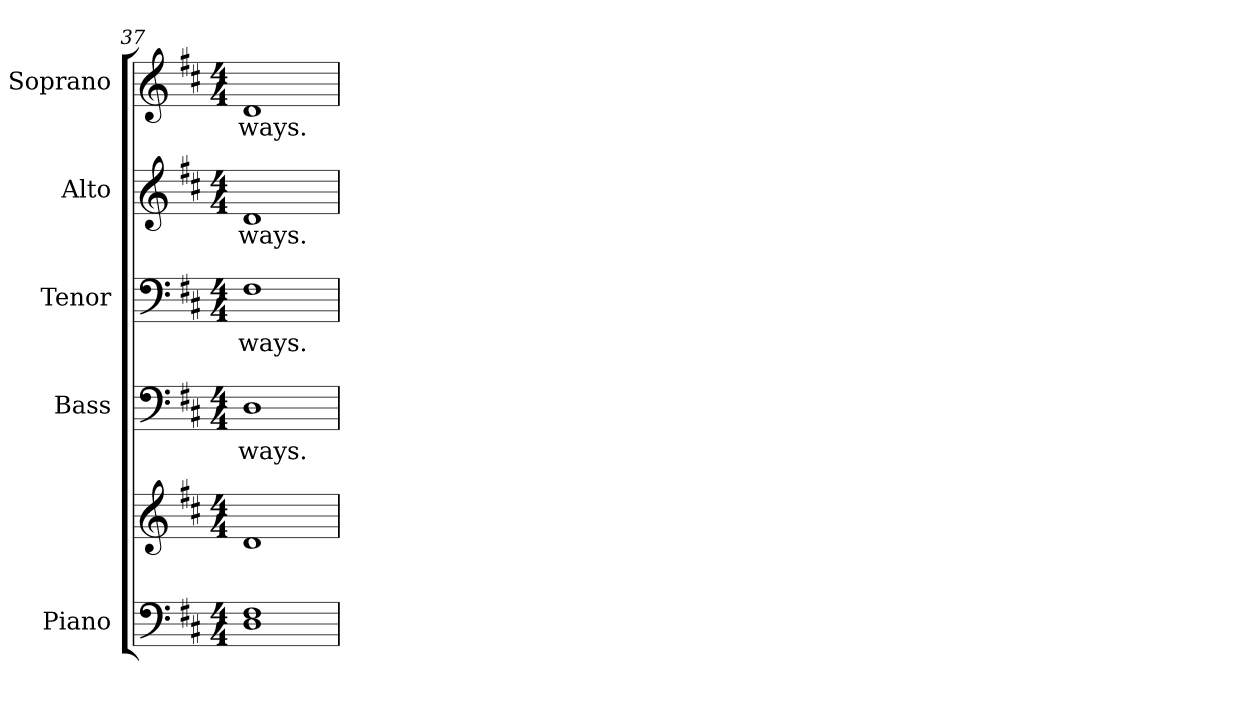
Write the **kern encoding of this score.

**kern	**kern	**kern	**text	**kern	**text	**kern	**text	**kern	**text
*part5	*part5	*part4	*part4	*part3	*part3	*part2	*part2	*part1	*part1
*staff6	*staff5	*staff4	*staff4	*staff3	*staff3	*staff2	*staff2	*staff1	*staff1
*I"Piano	*	*I"Bass	*	*I"Tenor	*	*I"Alto	*	*I"Soprano	*
*I'Pno.	*	*I'B.	*	*I'T.	*	*I'A.	*	*I'S.	*
*clefF4	*clefG2	*clefF4	*	*clefF4	*	*clefG2	*	*clefG2	*
*k[f#c#]	*k[f#c#]	*k[f#c#]	*	*k[f#c#]	*	*k[f#c#]	*	*k[f#c#]	*
*D:	*D:	*D:	*	*D:	*	*D:	*	*D:	*
*M4/4	*M4/4	*M4/4	*	*M4/4	*	*M4/4	*	*M4/4	*
=37	=37	=37	=37	=37	=37	=37	=37	=37	=37
!	!	!	!LO:LY:b:color=#000000	!	!	!	!	!	!
!	!	!	!	!	!LO:LY:b:color=#000000	!	!	!	!
!	!	!	!	!	!	!	!LO:LY:b:color=#000000	!	!
!	!	!	!	!	!	!	!	!	!LO:LY:b:color=#000000
1Di 1F#i	1di	1Di	ways.	1F#i	ways.	1di	ways.	1di	ways.
=	=	=	=	=	=	=	=	=	=
*-	*-	*-	*-	*-	*-	*-	*-	*-	*-
